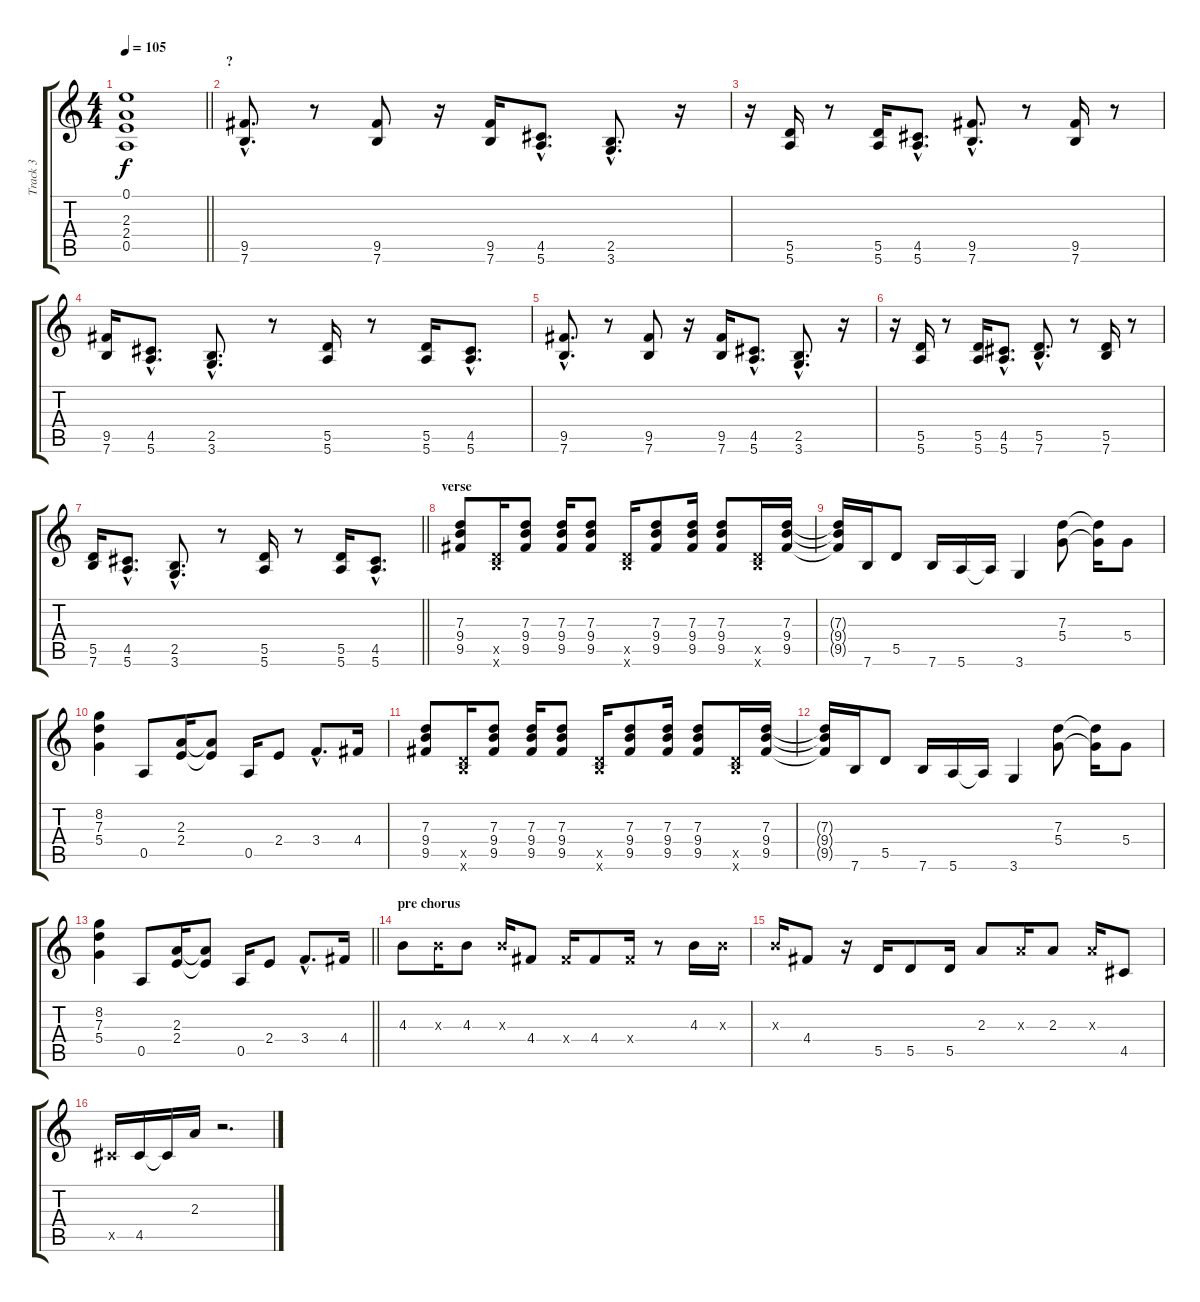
\track ("Track 3" "Track 3") {instrument distortionguitar}
\staff {score tabs}
\tuning (E4 B3 G3 D3 A2 E2) {hide}
\ts (4 4)
\tempo 105
\clef g2
\barLineRight lightlight
\ks c
(0.1{t} 2.3{t} 2.4{t} 0.5{t}).1{dy f} |
\section ("" "?")
(9.5{hac} 7.6{hac}).8{d} r.8 (9.5 7.6).8 r.16 (9.5 7.6).16 (4.5{hac} 5.6{hac}).8{d} (2.5{hac} 3.6{hac}).8{d} r.16 |
r.16 (5.5 5.6).16 r.8 (5.5 5.6).16 (4.5{hac} 5.6{hac}).8{d} (9.5{hac} 7.6{hac}).8{d} r.8 (9.5 7.6).16 r.8 |
(9.5 7.6).16 (4.5{hac} 5.6{hac}).8{d} (2.5{hac} 3.6{hac}).8{d} r.8 (5.5 5.6).16 r.8 (5.5 5.6).16 (4.5{hac} 5.6{hac}).8{d} |
(9.5{hac} 7.6{hac}).8{d} r.8 (9.5 7.6).8 r.16 (9.5 7.6).16 (4.5{hac} 5.6{hac}).8{d} (2.5{hac} 3.6{hac}).8{d} r.16 |
r.16 (5.5 5.6).16 r.8 (5.5 5.6).16 (4.5{hac} 5.6{hac}).8{d} (5.5{hac} 7.6{hac}).8{d} r.8 (5.5 7.6).16 r.8 |
\barLineRight lightlight
(5.5 7.6).16 (4.5{hac} 5.6{hac}).8{d} (2.5{hac} 3.6{hac}).8{d} r.8 (5.5 5.6).16 r.8 (5.5 5.6).16 (4.5{hac} 5.6{hac}).8{d} |
\section ("" "verse")
(7.3 9.4 9.5).8 (5.5{x} 7.6{x}).16 (7.3 9.4 9.5).8 (7.3 9.4 9.5).16 (7.3 9.4 9.5).8 (5.5{x} 7.6{x}).16 (7.3 9.4 9.5).8 (7.3 9.4 9.5).16 (7.3 9.4 9.5).8 (5.5{x} 7.6{x}).16 (7.3 9.4 9.5).16 |
(7.3{t} 9.4{t} 9.5{t}).16 7.6.16 5.5.8 7.6.16 5.6.16 5.6{t}.16 3.6.4 (7.3 5.4).8 (7.3{t} 5.4{t}).16 5.4.8 |
(8.2 7.3 5.4).4 0.5.8 (2.3 2.4).16 (2.3{t} 2.4{t}).8 0.5.16 2.4.8 3.4{hac}.8{d} 4.4.16 |
(7.3 9.4 9.5).8 (5.5{x} 7.6{x}).16 (7.3 9.4 9.5).8 (7.3 9.4 9.5).16 (7.3 9.4 9.5).8 (5.5{x} 7.6{x}).16 (7.3 9.4 9.5).8 (7.3 9.4 9.5).16 (7.3 9.4 9.5).8 (5.5{x} 7.6{x}).16 (7.3 9.4 9.5).16 |
(7.3{t} 9.4{t} 9.5{t}).16 7.6.16 5.5.8 7.6.16 5.6.16 5.6{t}.16 3.6.4 (7.3 5.4).8 (7.3{t} 5.4{t}).16 5.4.8 |
\barLineRight lightlight
(8.2 7.3 5.4).4 0.5.8 (2.3 2.4).16 (2.3{t} 2.4{t}).8 0.5.16 2.4.8 3.4{hac}.8{d} 4.4.16 |
\section ("" "pre chorus")
4.3.8 4.3{x}.16 4.3.8 4.3{x}.16 4.4.8 4.4{x}.16 4.4.8 4.4{x}.16 r.8 4.3.16 4.3{x}.16 |
4.3{x}.16 4.4.8 r.16 5.5.16 5.5.8 5.5.16 2.3.8 2.3{x}.16 2.3.8 2.3{x}.16 4.5.8 |
4.5{x}.16 4.5.16 4.5{t}.16 2.3.16 r.2{d}
